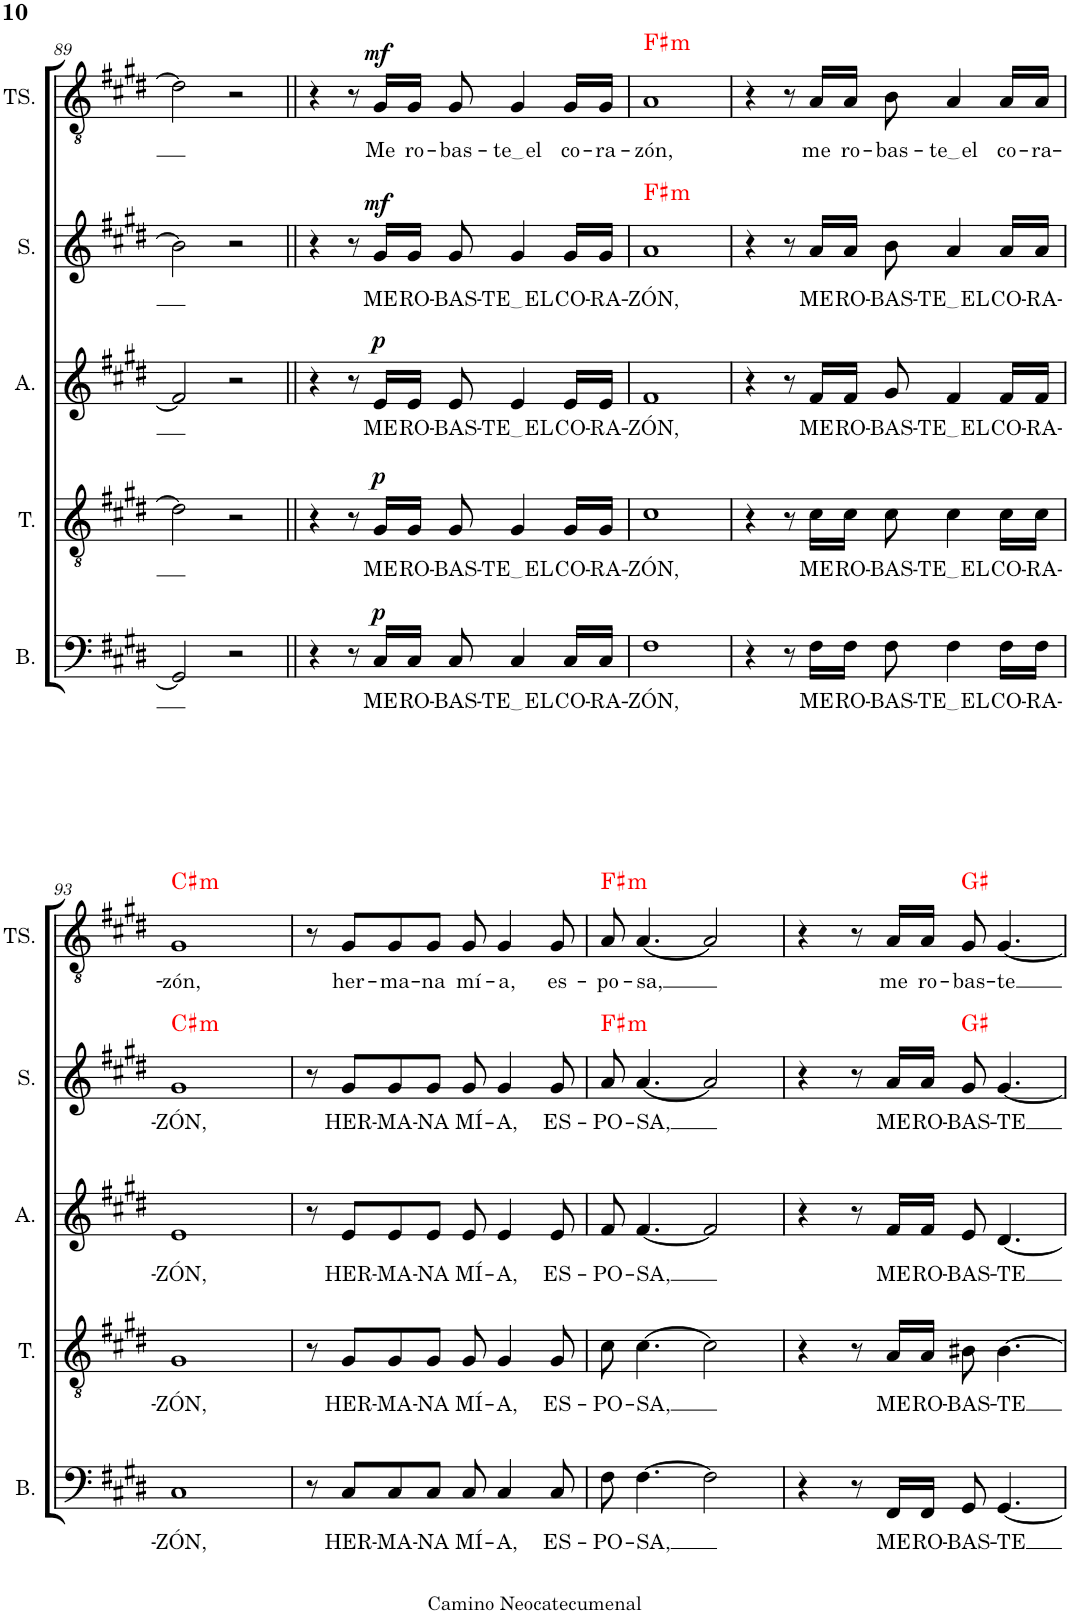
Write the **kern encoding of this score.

**kern	**kern	**text	**dynam	**kern	**text	**dynam	**kern	**text	**dynam	**kern	**text	**dynam	**kern	**text	**dynam	**harte	**kern	**text	**dynam	**harte	**kern	**text	**dynam	**harte
*part8	*part7	*part7	*part7	*part6	*part6	*part6	*part5	*part5	*part5	*part4	*part4	*part4	*part3	*part3	*part3	*part3	*part2	*part2	*part2	*part2	*part1	*part1	*part1	*part1
*staff8	*staff7	*staff7	*staff7	*staff6	*staff6	*staff6	*staff5	*staff5	*staff5	*staff4	*staff4	*staff4	*staff3	*staff3	*staff3	*	*staff2	*staff2	*staff2	*	*staff1	*staff1	*staff1	*
*I"Guitarra clásica	*I"Bajo	*	*	*I"Tenor	*	*	*I"Tenor	*	*	*I"Alto	*	*	*I"Soprano	*	*	*	*I"Tenor	*	*	*	*I"Tenor Solista	*	*	*
*I'Guit.	*I'B.	*	*	*I'T.	*	*	*I'T.	*	*	*I'A.	*	*	*I'S.	*	*	*	*I'T.	*	*	*	*I'TS.	*	*	*
!!LO:PB:g=z
*clefGv2	*clefF4	*	*	*clefGv2	*	*	*clefGv2	*	*	*clefG2	*	*	*clefG2	*	*	*	*clefGv2	*	*	*	*clefGv2	*	*	*
*	*	*	*	*Trd4c7	*	*	*	*	*	*	*	*	*	*	*	*	*	*	*	*	*	*	*	*
*k[f#c#g#d#]	*k[f#c#g#d#]	*	*	*k[f#c#g#d#]	*	*	*k[f#c#g#d#]	*	*	*k[f#c#g#d#]	*	*	*k[f#c#g#d#]	*	*	*	*k[f#c#g#d#]	*	*	*	*k[f#c#g#d#]	*	*	*
*M4/4	*M4/4	*	*	*M4/4	*	*	*M4/4	*	*	*M4/4	*	*	*M4/4	*	*	*	*M4/4	*	*	*	*M4/4	*	*	*
=89	=89	=89	=89	=89	=89	=89	=89	=89	=89	=89	=89	=89	=89	=89	=89	=89	=89	=89	=89	=89	=89	=89	=89	=89
8GG#/ 8D#/ 8G#/ 8B#X/ 8d#/ 8g#/L	2GG#/]	.	.	2d#]	.	.	2d#\]	.	.	2f#/]	.	.	2b#\]	.	.	.	2d#]	.	.	.	2d#\]	.	.	.
8GG#/ 8D#/ 8G#/ 8B#/ 8d#/ 8g#/J	.	.	.	.	.	.	.	.	.	.	.	.	.	.	.	.	.	.	.	.	.	.	.	.
16GG#/ 16D#/ 16G#/ 16B#/ 16d#/ 16g#/LL	.	.	.	.	.	.	.	.	.	.	.	.	.	.	.	.	.	.	.	.	.	.	.	.
16GG#/ 16D#/ 16G#/ 16B#/ 16d#/ 16g#/J	.	.	.	.	.	.	.	.	.	.	.	.	.	.	.	.	.	.	.	.	.	.	.	.
16GG#/ 16D#/ 16G#/ 16B#/ 16d#/ 16g#/L	.	.	.	.	.	.	.	.	.	.	.	.	.	.	.	.	.	.	.	.	.	.	.	.
16GG#/ 16D#/ 16G#/ 16B#/ 16d#/ 16g#/JJ	.	.	.	.	.	.	.	.	.	.	.	.	.	.	.	.	.	.	.	.	.	.	.	.
8GG#/ 8D#/ 8G#/ 8B#/ 8d#/ 8g#/L	2r	.	.	2r	.	.	2r	.	.	2r	.	.	2r	.	.	.	2r	.	.	.	2r	.	.	.
8GG#/ 8D#/ 8G#/ 8B#/ 8d#/ 8g#/J	.	.	.	.	.	.	.	.	.	.	.	.	.	.	.	.	.	.	.	.	.	.	.	.
16GG#/ 16D#/ 16G#/ 16B#/ 16d#/ 16g#/LL	.	.	.	.	.	.	.	.	.	.	.	.	.	.	.	.	.	.	.	.	.	.	.	.
16GG#/ 16D#/ 16G#/ 16B#/ 16d#/ 16g#/J	.	.	.	.	.	.	.	.	.	.	.	.	.	.	.	.	.	.	.	.	.	.	.	.
16GG#/ 16D#/ 16G#/ 16B#/ 16d#/ 16g#/L	.	.	.	.	.	.	.	.	.	.	.	.	.	.	.	.	.	.	.	.	.	.	.	.
16GG#/ 16D#/ 16G#/ 16B#/ 16d#/ 16g#/JJ	.	.	.	.	.	.	.	.	.	.	.	.	.	.	.	.	.	.	.	.	.	.	.	.
=90||	=90||	=90||	=90||	=90||	=90||	=90||	=90||	=90||	=90||	=90||	=90||	=90||	=90||	=90||	=90||	=90||	=90||	=90||	=90||	=90||	=90||	=90||	=90||	=90||
8C#/ 8G#/ 8c#/ 8e/ 8g#/L	4r	.	.	4r	.	.	4r	.	.	4r	.	.	4r	.	.	.	4r	.	.	.	4r	.	.	.
8C#/ 8G#/ 8c#/ 8e/ 8g#/J	.	.	.	.	.	.	.	.	.	.	.	.	.	.	.	.	.	.	.	.	.	.	.	.
16C#/ 16G#/ 16c#/ 16e/ 16g#/LL	8r	.	.	8r	.	.	8r	.	.	8r	.	.	8r	.	.	.	8r	.	.	.	8r	.	.	.
16C#/ 16G#/ 16c#/ 16e/ 16g#/J	.	.	.	.	.	.	.	.	.	.	.	.	.	.	.	.	.	.	.	.	.	.	.	.
!	!	!LO:LY:b	!LO:DY:a	!	!	!LO:DY:b	!	!LO:LY:b	!LO:DY:a	!	!LO:LY:b	!LO:DY:a	!	!LO:LY:b	!LO:DY:a	!	!	!	!LO:DY:b	!	!	!LO:LY:b	!LO:DY:a	!
16C#/ 16G#/ 16c#/ 16e/ 16g#/L	16C#/LL	ME	p	16G#/LL	ME	p	16G#/LL	ME	p	16e/LL	ME	p	16g#/LL	ME	mf	.	16G#/LL	Me	mf	.	16G#/LL	Me	mf	.
!	!	!LO:LY:b	!	!	!	!	!	!LO:LY:b	!	!	!LO:LY:b	!	!	!LO:LY:b	!	!	!	!	!	!	!	!LO:LY:b	!	!
16C#/ 16G#/ 16c#/ 16e/ 16g#/JJ	16C#/JJ	RO-	.	16G#/JJ	RO-	.	16G#/JJ	RO-	.	16e/JJ	RO-	.	16g#/JJ	RO-	.	.	16G#/JJ	ro-	.	.	16G#/JJ	ro-	.	.
!	!	!LO:LY:b	!	!	!	!	!	!LO:LY:b	!	!	!LO:LY:b	!	!	!LO:LY:b	!	!	!	!	!	!	!	!LO:LY:b	!	!
8C#/ 8G#/ 8c#/ 8e/ 8g#/L	8C#/	-BAS-	.	8G#	-BAS-	.	8G#/	-BAS-	.	8e/	-BAS-	.	8g#/	-BAS-	.	.	8G#	-bas-	.	.	8G#/	-bas-	.	.
!	!	!LO:LY:b	!	!	!	!	!	!LO:LY:b	!	!	!LO:LY:b	!	!	!LO:LY:b	!	!	!	!	!	!	!	!LO:LY:b	!	!
8C#/ 8G#/ 8c#/ 8e/ 8g#/J	4C#/	TE EL	.	4G#	TE EL	.	4G#/	TE EL	.	4e/	TE EL	.	4g#/	TE EL	.	.	4G#	te el	.	.	4G#/	te el	.	.
16C#/ 16G#/ 16c#/ 16e/ 16g#/LL	.	.	.	.	.	.	.	.	.	.	.	.	.	.	.	.	.	.	.	.	.	.	.	.
16C#/ 16G#/ 16c#/ 16e/ 16g#/J	.	.	.	.	.	.	.	.	.	.	.	.	.	.	.	.	.	.	.	.	.	.	.	.
!	!	!LO:LY:b	!	!	!	!	!	!LO:LY:b	!	!	!LO:LY:b	!	!	!LO:LY:b	!	!	!	!	!	!	!	!LO:LY:b	!	!
16C#/ 16G#/ 16c#/ 16e/ 16g#/L	16C#/LL	CO-	.	16G#/LL	CO-	.	16G#/LL	CO-	.	16e/LL	CO-	.	16g#/LL	CO-	.	.	16G#/LL	co-	.	.	16G#/LL	co-	.	.
!	!	!LO:LY:b	!	!	!	!	!	!LO:LY:b	!	!	!LO:LY:b	!	!	!LO:LY:b	!	!	!	!	!	!	!	!LO:LY:b	!	!
16C#/ 16G#/ 16c#/ 16e/ 16g#/JJ	16C#/JJ	-RA-	.	16G#/JJ	-RA-	.	16G#/JJ	-RA-	.	16e/JJ	-RA-	.	16g#/JJ	-RA-	.	.	16G#/JJ	-ra-	.	.	16G#/JJ	-ra-	.	.
=91	=91	=91	=91	=91	=91	=91	=91	=91	=91	=91	=91	=91	=91	=91	=91	=91	=91	=91	=91	=91	=91	=91	=91	=91
!	!	!LO:LY:b	!	!	!	!	!	!LO:LY:b	!	!	!LO:LY:b	!	!	!LO:LY:b	!	!LO:H:kt=m	!	!	!	!LO:H:kt=m	!	!LO:LY:b	!	!LO:H:kt=m
8F#\ 8c#\ 8f#\ 8a\L	1F#	-ZÓN,	.	1c#	-ZÓN,	.	1c#	-ZÓN,	.	1f#	-ZÓN,	.	1a	-ZÓN,	.	F#:min	1A	-zón,	.	F#:min	1A	-zón,	.	F#:min
8F#\ 8c#\ 8f#\ 8a\J	.	.	.	.	.	.	.	.	.	.	.	.	.	.	.	.	.	.	.	.	.	.	.	.
16F#\ 16c#\ 16f#\ 16a\LL	.	.	.	.	.	.	.	.	.	.	.	.	.	.	.	.	.	.	.	.	.	.	.	.
16F#\ 16c#\ 16f#\ 16a\J	.	.	.	.	.	.	.	.	.	.	.	.	.	.	.	.	.	.	.	.	.	.	.	.
16F#\ 16c#\ 16f#\ 16a\L	.	.	.	.	.	.	.	.	.	.	.	.	.	.	.	.	.	.	.	.	.	.	.	.
16F#\ 16c#\ 16f#\ 16a\JJ	.	.	.	.	.	.	.	.	.	.	.	.	.	.	.	.	.	.	.	.	.	.	.	.
8F#\ 8c#\ 8f#\ 8a\L	.	.	.	.	.	.	.	.	.	.	.	.	.	.	.	.	.	.	.	.	.	.	.	.
8F#\ 8c#\ 8f#\ 8a\J	.	.	.	.	.	.	.	.	.	.	.	.	.	.	.	.	.	.	.	.	.	.	.	.
16F#\ 16c#\ 16f#\ 16a\LL	.	.	.	.	.	.	.	.	.	.	.	.	.	.	.	.	.	.	.	.	.	.	.	.
16F#\ 16c#\ 16f#\ 16a\J	.	.	.	.	.	.	.	.	.	.	.	.	.	.	.	.	.	.	.	.	.	.	.	.
16F#\ 16c#\ 16f#\ 16a\L	.	.	.	.	.	.	.	.	.	.	.	.	.	.	.	.	.	.	.	.	.	.	.	.
16F#\ 16c#\ 16f#\ 16a\JJ	.	.	.	.	.	.	.	.	.	.	.	.	.	.	.	.	.	.	.	.	.	.	.	.
=92	=92	=92	=92	=92	=92	=92	=92	=92	=92	=92	=92	=92	=92	=92	=92	=92	=92	=92	=92	=92	=92	=92	=92	=92
8F#\ 8c#\ 8f#\ 8a\L	4r	.	.	4r	.	.	4r	.	.	4r	.	.	4r	.	.	.	4r	.	.	.	4r	.	.	.
8F#\ 8c#\ 8f#\ 8a\J	.	.	.	.	.	.	.	.	.	.	.	.	.	.	.	.	.	.	.	.	.	.	.	.
16F#\ 16c#\ 16f#\ 16a\LL	8r	.	.	8r	.	.	8r	.	.	8r	.	.	8r	.	.	.	8r	.	.	.	8r	.	.	.
16F#\ 16c#\ 16f#\ 16a\J	.	.	.	.	.	.	.	.	.	.	.	.	.	.	.	.	.	.	.	.	.	.	.	.
!	!	!LO:LY:b	!	!	!	!	!	!LO:LY:b	!	!	!LO:LY:b	!	!	!LO:LY:b	!	!	!	!	!	!	!	!LO:LY:b	!	!
16F#\ 16c#\ 16f#\ 16a\L	16F#\LL	ME	.	16c#\LL	ME	.	16c#\LL	ME	.	16f#/LL	ME	.	16a/LL	ME	.	.	16A/LL	me	.	.	16A/LL	me	.	.
!	!	!LO:LY:b	!	!	!	!	!	!LO:LY:b	!	!	!LO:LY:b	!	!	!LO:LY:b	!	!	!	!	!	!	!	!LO:LY:b	!	!
16F#\ 16c#\ 16f#\ 16a\JJ	16F#\JJ	RO-	.	16c#\JJ	RO-	.	16c#\JJ	RO-	.	16f#/JJ	RO-	.	16a/JJ	RO-	.	.	16A/JJ	ro-	.	.	16A/JJ	ro-	.	.
!	!	!LO:LY:b	!	!	!	!	!	!LO:LY:b	!	!	!LO:LY:b	!	!	!LO:LY:b	!	!	!	!	!	!	!	!LO:LY:b	!	!
8F#\ 8c#\ 8f#\ 8a\L	8F#\	-BAS-	.	8c#	-BAS-	.	8c#\	-BAS-	.	8g#/	-BAS-	.	8b\	-BAS-	.	.	8B	-bas-	.	.	8B\	-bas-	.	.
!	!	!LO:LY:b	!	!	!	!	!	!LO:LY:b	!	!	!LO:LY:b	!	!	!LO:LY:b	!	!	!	!	!	!	!	!LO:LY:b	!	!
8F#\ 8c#\ 8f#\ 8a\J	4F#\	TE EL	.	4c#	TE EL	.	4c#\	TE EL	.	4f#/	TE EL	.	4a/	TE EL	.	.	4A	te el	.	.	4A/	te el	.	.
16F#\ 16c#\ 16f#\ 16a\LL	.	.	.	.	.	.	.	.	.	.	.	.	.	.	.	.	.	.	.	.	.	.	.	.
16F#\ 16c#\ 16f#\ 16a\J	.	.	.	.	.	.	.	.	.	.	.	.	.	.	.	.	.	.	.	.	.	.	.	.
!	!	!LO:LY:b	!	!	!	!	!	!LO:LY:b	!	!	!LO:LY:b	!	!	!LO:LY:b	!	!	!	!	!	!	!	!LO:LY:b	!	!
16F#\ 16c#\ 16f#\ 16a\L	16F#\LL	CO-	.	16c#\LL	CO-	.	16c#\LL	CO-	.	16f#/LL	CO-	.	16a/LL	CO-	.	.	16A/LL	co-	.	.	16A/LL	co-	.	.
!	!	!LO:LY:b	!	!	!	!	!	!LO:LY:b	!	!	!LO:LY:b	!	!	!LO:LY:b	!	!	!	!	!	!	!	!LO:LY:b	!	!
16F#\ 16c#\ 16f#\ 16a\JJ	16F#\JJ	-RA-	.	16c#\JJ	-RA-	.	16c#\JJ	-RA-	.	16f#/JJ	-RA-	.	16a/JJ	-RA-	.	.	16A/JJ	-ra-	.	.	16A/JJ	-ra-	.	.
!!LO:LB:g=z
=93	=93	=93	=93	=93	=93	=93	=93	=93	=93	=93	=93	=93	=93	=93	=93	=93	=93	=93	=93	=93	=93	=93	=93	=93
!	!	!LO:LY:b	!	!	!	!	!	!LO:LY:b	!	!	!LO:LY:b	!	!	!LO:LY:b	!	!LO:H:kt=m	!	!	!	!LO:H:kt=m	!	!LO:LY:b	!	!LO:H:kt=m
8C#/ 8G#/ 8c#/ 8e/ 8g#/L	1C#	-ZÓN,	.	1G#	-ZÓN,	.	1G#	-ZÓN,	.	1e	-ZÓN,	.	1g#	-ZÓN,	.	C#:min	1G#	-zón,	.	C#:min	1G#	-zón,	.	C#:min
8C#/ 8G#/ 8c#/ 8e/ 8g#/J	.	.	.	.	.	.	.	.	.	.	.	.	.	.	.	.	.	.	.	.	.	.	.	.
16C#/ 16G#/ 16c#/ 16e/ 16g#/LL	.	.	.	.	.	.	.	.	.	.	.	.	.	.	.	.	.	.	.	.	.	.	.	.
16C#/ 16G#/ 16c#/ 16e/ 16g#/J	.	.	.	.	.	.	.	.	.	.	.	.	.	.	.	.	.	.	.	.	.	.	.	.
16C#/ 16G#/ 16c#/ 16e/ 16g#/L	.	.	.	.	.	.	.	.	.	.	.	.	.	.	.	.	.	.	.	.	.	.	.	.
16C#/ 16G#/ 16c#/ 16e/ 16g#/JJ	.	.	.	.	.	.	.	.	.	.	.	.	.	.	.	.	.	.	.	.	.	.	.	.
8C#/ 8G#/ 8c#/ 8e/ 8g#/L	.	.	.	.	.	.	.	.	.	.	.	.	.	.	.	.	.	.	.	.	.	.	.	.
8C#/ 8G#/ 8c#/ 8e/ 8g#/J	.	.	.	.	.	.	.	.	.	.	.	.	.	.	.	.	.	.	.	.	.	.	.	.
16C#/ 16G#/ 16c#/ 16e/ 16g#/LL	.	.	.	.	.	.	.	.	.	.	.	.	.	.	.	.	.	.	.	.	.	.	.	.
16C#/ 16G#/ 16c#/ 16e/ 16g#/J	.	.	.	.	.	.	.	.	.	.	.	.	.	.	.	.	.	.	.	.	.	.	.	.
16C#/ 16G#/ 16c#/ 16e/ 16g#/L	.	.	.	.	.	.	.	.	.	.	.	.	.	.	.	.	.	.	.	.	.	.	.	.
16C#/ 16G#/ 16c#/ 16e/ 16g#/JJ	.	.	.	.	.	.	.	.	.	.	.	.	.	.	.	.	.	.	.	.	.	.	.	.
=94	=94	=94	=94	=94	=94	=94	=94	=94	=94	=94	=94	=94	=94	=94	=94	=94	=94	=94	=94	=94	=94	=94	=94	=94
8C#/ 8G#/ 8c#/ 8e/ 8g#/L	8r	.	.	8r	.	.	8r	.	.	8r	.	.	8r	.	.	.	8r	.	.	.	8r	.	.	.
!	!	!LO:LY:b	!	!	!	!	!	!LO:LY:b	!	!	!LO:LY:b	!	!	!LO:LY:b	!	!	!	!	!	!	!	!LO:LY:b	!	!
8C#/ 8G#/ 8c#/ 8e/ 8g#/J	8C#/L	HER-	.	8G#	HER-	.	8G#/L	HER-	.	8e/L	HER-	.	8g#/L	HER-	.	.	8G#	her-	.	.	8G#/L	her-	.	.
!	!	!LO:LY:b	!	!	!	!	!	!LO:LY:b	!	!	!LO:LY:b	!	!	!LO:LY:b	!	!	!	!	!	!	!	!LO:LY:b	!	!
16C#/ 16G#/ 16c#/ 16e/ 16g#/LL	8C#/	-MA-	.	8G#/L	-MA-	.	8G#/	-MA-	.	8e/	-MA-	.	8g#/	-MA-	.	.	8G#/L	-ma-	.	.	8G#/	-ma-	.	.
16C#/ 16G#/ 16c#/ 16e/ 16g#/J	.	.	.	.	.	.	.	.	.	.	.	.	.	.	.	.	.	.	.	.	.	.	.	.
!	!	!LO:LY:b	!	!	!	!	!	!LO:LY:b	!	!	!LO:LY:b	!	!	!LO:LY:b	!	!	!	!	!	!	!	!LO:LY:b	!	!
16C#/ 16G#/ 16c#/ 16e/ 16g#/L	8C#/J	-NA	.	8G#/J	-NA	.	8G#/J	-NA	.	8e/J	-NA	.	8g#/J	-NA	.	.	8G#/J	-na	.	.	8G#/J	-na	.	.
16C#/ 16G#/ 16c#/ 16e/ 16g#/JJ	.	.	.	.	.	.	.	.	.	.	.	.	.	.	.	.	.	.	.	.	.	.	.	.
!	!	!LO:LY:b	!	!	!	!	!	!LO:LY:b	!	!	!LO:LY:b	!	!	!LO:LY:b	!	!	!	!	!	!	!	!LO:LY:b	!	!
8C#/ 8G#/ 8c#/ 8e/ 8g#/L	8C#/	MÍ-	.	8G#	MÍ-	.	8G#/	MÍ-	.	8e/	MÍ-	.	8g#/	MÍ-	.	.	8G#	mí-	.	.	8G#/	mí-	.	.
!	!	!LO:LY:b	!	!	!	!	!	!LO:LY:b	!	!	!LO:LY:b	!	!	!LO:LY:b	!	!	!	!	!	!	!	!LO:LY:b	!	!
8C#/ 8G#/ 8c#/ 8e/ 8g#/J	4C#/	-A,	.	4G#	-A,	.	4G#/	-A,	.	4e/	-A,	.	4g#/	-A,	.	.	4G#	-a,	.	.	4G#/	-a,	.	.
16C#/ 16G#/ 16c#/ 16e/ 16g#/LL	.	.	.	.	.	.	.	.	.	.	.	.	.	.	.	.	.	.	.	.	.	.	.	.
16C#/ 16G#/ 16c#/ 16e/ 16g#/J	.	.	.	.	.	.	.	.	.	.	.	.	.	.	.	.	.	.	.	.	.	.	.	.
!	!	!LO:LY:b	!	!	!	!	!	!LO:LY:b	!	!	!LO:LY:b	!	!	!LO:LY:b	!	!	!	!	!	!	!	!LO:LY:b	!	!
16C#/ 16G#/ 16c#/ 16e/ 16g#/L	8C#/	ES-	.	8G#	ES-	.	8G#/	ES-	.	8e/	ES-	.	8g#/	ES-	.	.	8G#	es-	.	.	8G#/	es-	.	.
16C#/ 16G#/ 16c#/ 16e/ 16g#/JJ	.	.	.	.	.	.	.	.	.	.	.	.	.	.	.	.	.	.	.	.	.	.	.	.
=95	=95	=95	=95	=95	=95	=95	=95	=95	=95	=95	=95	=95	=95	=95	=95	=95	=95	=95	=95	=95	=95	=95	=95	=95
!	!	!LO:LY:b	!	!	!	!	!	!LO:LY:b	!	!	!LO:LY:b	!	!	!LO:LY:b	!	!LO:H:kt=m	!	!	!	!LO:H:kt=m	!	!LO:LY:b	!	!LO:H:kt=m
8F#\ 8c#\ 8f#\ 8a\L	8F#\	-PO-	.	8c#	-PO-	.	8c#\	-PO-	.	8f#/	-PO-	.	8a/	-PO-	.	F#:min	8A	-po-	.	F#:min	8A/	-po-	.	F#:min
!	!	!LO:LY:b	!	!	!	!	!	!LO:LY:b	!	!	!LO:LY:b	!	!	!LO:LY:b	!	!	!	!	!	!	!	!LO:LY:b	!	!
8F#\ 8c#\ 8f#\ 8a\J	[4.F#\	-SA,	.	[4.c#	-SA,	.	[4.c#\	-SA,	.	[4.f#/	-SA,	.	[4.a/	-SA,	.	.	[4.A	-sa,	.	.	[4.A/	-sa,	.	.
16F#\ 16c#\ 16f#\ 16a\LL	.	.	.	.	.	.	.	.	.	.	.	.	.	.	.	.	.	.	.	.	.	.	.	.
16F#\ 16c#\ 16f#\ 16a\J	.	.	.	.	.	.	.	.	.	.	.	.	.	.	.	.	.	.	.	.	.	.	.	.
16F#\ 16c#\ 16f#\ 16a\L	.	.	.	.	.	.	.	.	.	.	.	.	.	.	.	.	.	.	.	.	.	.	.	.
16F#\ 16c#\ 16f#\ 16a\JJ	.	.	.	.	.	.	.	.	.	.	.	.	.	.	.	.	.	.	.	.	.	.	.	.
8F#\ 8c#\ 8f#\ 8a\L	2F#\]	.	.	2c#]	.	.	2c#\]	.	.	2f#/]	.	.	2a/]	.	.	.	2A]	.	.	.	2A/]	.	.	.
8F#\ 8c#\ 8f#\ 8a\J	.	.	.	.	.	.	.	.	.	.	.	.	.	.	.	.	.	.	.	.	.	.	.	.
16F#\ 16c#\ 16f#\ 16a\LL	.	.	.	.	.	.	.	.	.	.	.	.	.	.	.	.	.	.	.	.	.	.	.	.
16F#\ 16c#\ 16f#\ 16a\J	.	.	.	.	.	.	.	.	.	.	.	.	.	.	.	.	.	.	.	.	.	.	.	.
16F#\ 16c#\ 16f#\ 16a\L	.	.	.	.	.	.	.	.	.	.	.	.	.	.	.	.	.	.	.	.	.	.	.	.
16F#\ 16c#\ 16f#\ 16a\JJ	.	.	.	.	.	.	.	.	.	.	.	.	.	.	.	.	.	.	.	.	.	.	.	.
=96	=96	=96	=96	=96	=96	=96	=96	=96	=96	=96	=96	=96	=96	=96	=96	=96	=96	=96	=96	=96	=96	=96	=96	=96
8F#\ 8c#\ 8f#\ 8a\L	4r	.	.	4r	.	.	4r	.	.	4r	.	.	4r	.	.	.	4r	.	.	.	4r	.	.	.
8F#\ 8c#\ 8f#\ 8a\J	.	.	.	.	.	.	.	.	.	.	.	.	.	.	.	.	.	.	.	.	.	.	.	.
16F#\ 16c#\ 16f#\ 16a\LL	8r	.	.	8r	.	.	8r	.	.	8r	.	.	8r	.	.	.	8r	.	.	.	8r	.	.	.
16F#\ 16c#\ 16f#\ 16a\J	.	.	.	.	.	.	.	.	.	.	.	.	.	.	.	.	.	.	.	.	.	.	.	.
!	!	!LO:LY:b	!	!	!	!	!	!LO:LY:b	!	!	!LO:LY:b	!	!	!LO:LY:b	!	!	!	!	!	!	!	!LO:LY:b	!	!
16F#\ 16c#\ 16f#\ 16a\L	16FF#/LL	ME	.	16A/LL	ME	.	16A/LL	ME	.	16f#/LL	ME	.	16a/LL	ME	.	.	16A/LL	me	.	.	16A/LL	me	.	.
!	!	!LO:LY:b	!	!	!	!	!	!LO:LY:b	!	!	!LO:LY:b	!	!	!LO:LY:b	!	!	!	!	!	!	!	!LO:LY:b	!	!
16F#\ 16c#\ 16f#\ 16a\JJ	16FF#/JJ	RO-	.	16A/JJ	RO-	.	16A/JJ	RO-	.	16f#/JJ	RO-	.	16a/JJ	RO-	.	.	16A/JJ	ro-	.	.	16A/JJ	ro-	.	.
!	!	!LO:LY:b	!	!	!	!	!	!LO:LY:b	!	!	!LO:LY:b	!	!	!LO:LY:b	!	!	!	!	!	!	!	!LO:LY:b	!	!
8GG#/ 8D#/ 8G#/ 8B#X/ 8d#/ 8g#/L	8GG#/	-BAS-	.	8B#X	-BAS-	.	8B#X\	-BAS-	.	8e/	-BAS-	.	8g#/	-BAS-	.	G#:maj	8G#	-bas-	.	G#:maj	8G#/	-bas-	.	G#:maj
!	!	!LO:LY:b	!	!	!	!	!	!LO:LY:b	!	!	!LO:LY:b	!	!	!LO:LY:b	!	!	!	!	!	!	!	!LO:LY:b	!	!
8GG#/ 8D#/ 8G#/ 8B#/ 8d#/ 8g#/J	[4.GG#/	-TE	.	[4.B#	-TE	.	[4.B#\	-TE	.	[4.d#/	-TE	.	[4.g#/	-TE	.	.	[4.G#	-te	.	.	[4.G#/	-te	.	.
16GG#/ 16D#/ 16G#/ 16B#/ 16d#/ 16g#/LL	.	.	.	.	.	.	.	.	.	.	.	.	.	.	.	.	.	.	.	.	.	.	.	.
16GG#/ 16D#/ 16G#/ 16B#/ 16d#/ 16g#/J	.	.	.	.	.	.	.	.	.	.	.	.	.	.	.	.	.	.	.	.	.	.	.	.
16GG#/ 16D#/ 16G#/ 16B#/ 16d#/ 16g#/L	.	.	.	.	.	.	.	.	.	.	.	.	.	.	.	.	.	.	.	.	.	.	.	.
16GG#/ 16D#/ 16G#/ 16B#/ 16d#/ 16g#/JJ	.	.	.	.	.	.	.	.	.	.	.	.	.	.	.	.	.	.	.	.	.	.	.	.
=	=	=	=	=	=	=	=	=	=	=	=	=	=	=	=	=	=	=	=	=	=	=	=	=
*-	*-	*-	*-	*-	*-	*-	*-	*-	*-	*-	*-	*-	*-	*-	*-	*-	*-	*-	*-	*-	*-	*-	*-	*-
